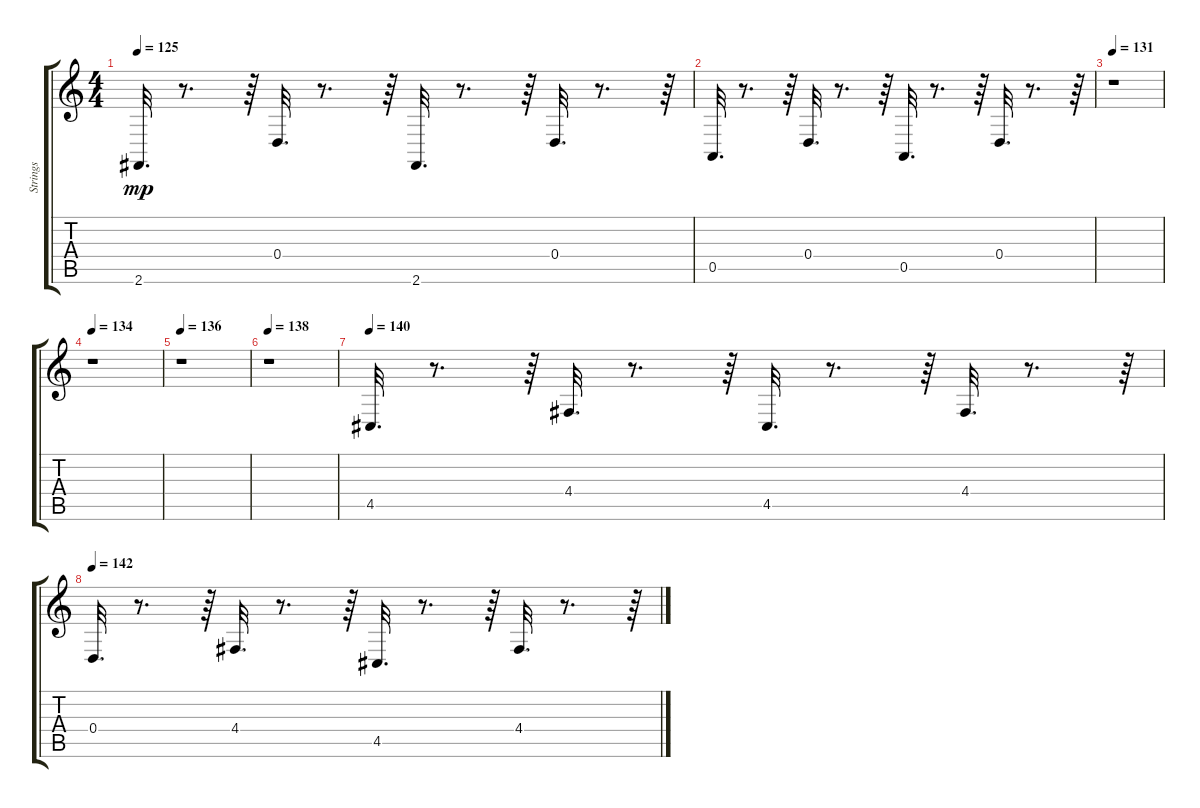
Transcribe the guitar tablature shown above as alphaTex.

\track ("Strings" "Strings") {instrument stringensemble1}
\staff {score tabs}
\tuning (E4 B3 G3 D3 A2 E2) {hide}
\ts (4 4)
\tempo 125
\clef g2
\ks c
2.6.32{d dy mp} r.8{d} r.64 0.4.32{d} r.8{d} r.64 2.6.32{d} r.8{d} r.64 0.4.32{d} r.8{d} r.64 |
0.5.32{d} r.8{d} r.64 0.4.32{d} r.8{d} r.64 0.5.32{d} r.8{d} r.64 0.4.32{d} r.8{d} r.64 |
\tempo 131
r.1 |
\tempo 134
r.1 |
\tempo 136
r.1 |
\tempo 138
r.1 |
\tempo 140
4.5.32{d} r.8{d} r.64 4.4.32{d} r.8{d} r.64 4.5.32{d} r.8{d} r.64 4.4.32{d} r.8{d} r.64 |
\tempo 142
0.4.32{d} r.8{d} r.64 4.4.32{d} r.8{d} r.64 4.5.32{d} r.8{d} r.64 4.4.32{d} r.8{d} r.64
